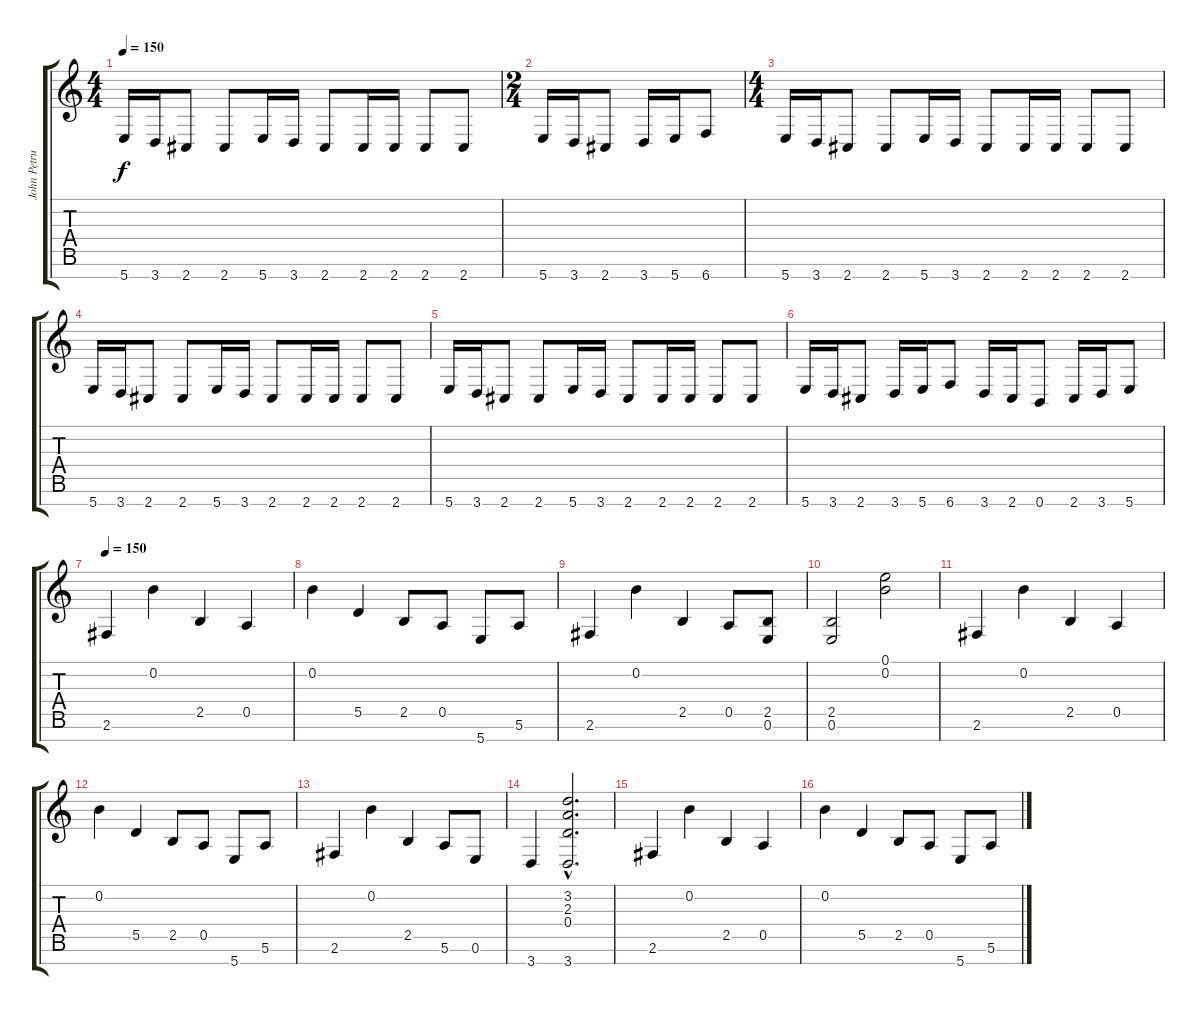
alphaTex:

\track ("John Petrucci Rhythm" "John Petru") {instrument distortionguitar}
\staff {score tabs}
\tuning (E4 B3 G3 D3 A2 E2 B1) {hide}
\ts (4 4)
\tempo 150
\clef g2
\ks c
5.7.16{dy f} 3.7.16 2.7.8 2.7.8 5.7.16 3.7.16 2.7.8 2.7.16 2.7.16 2.7.8 2.7.8 |
\ts (2 4)
5.7.16 3.7.16 2.7.8 3.7.16 5.7.16 6.7.8 |
\ts (4 4)
5.7.16 3.7.16 2.7.8 2.7.8 5.7.16 3.7.16 2.7.8 2.7.16 2.7.16 2.7.8 2.7.8 |
5.7.16 3.7.16 2.7.8 2.7.8 5.7.16 3.7.16 2.7.8 2.7.16 2.7.16 2.7.8 2.7.8 |
5.7.16 3.7.16 2.7.8 2.7.8 5.7.16 3.7.16 2.7.8 2.7.16 2.7.16 2.7.8 2.7.8 |
5.7.16 3.7.16 2.7.8 3.7.16 5.7.16 6.7.8 3.7.16 2.7.16 0.7.8 2.7.16 3.7.16 5.7.8 |
\tempo 150
2.6.4 0.2.4 2.5.4 0.5.4 |
0.2.4 5.5.4 2.5.8 0.5.8 5.7.8 5.6.8 |
2.6.4 0.2.4 2.5.4 0.5.8 (2.5 0.6).8 |
(2.5 0.6).2 (0.1 0.2).2 |
2.6.4 0.2.4 2.5.4 0.5.4 |
0.2.4 5.5.4 2.5.8 0.5.8 5.7.8 5.6.8 |
2.6.4 0.2.4 2.5.4 5.6.8 0.6.8 |
3.7.4 (3.2{hac} 2.3{hac} 0.4{hac} 3.7{hac}).2{d} |
2.6.4 0.2.4 2.5.4 0.5.4 |
0.2.4 5.5.4 2.5.8 0.5.8 5.7.8 5.6.8
